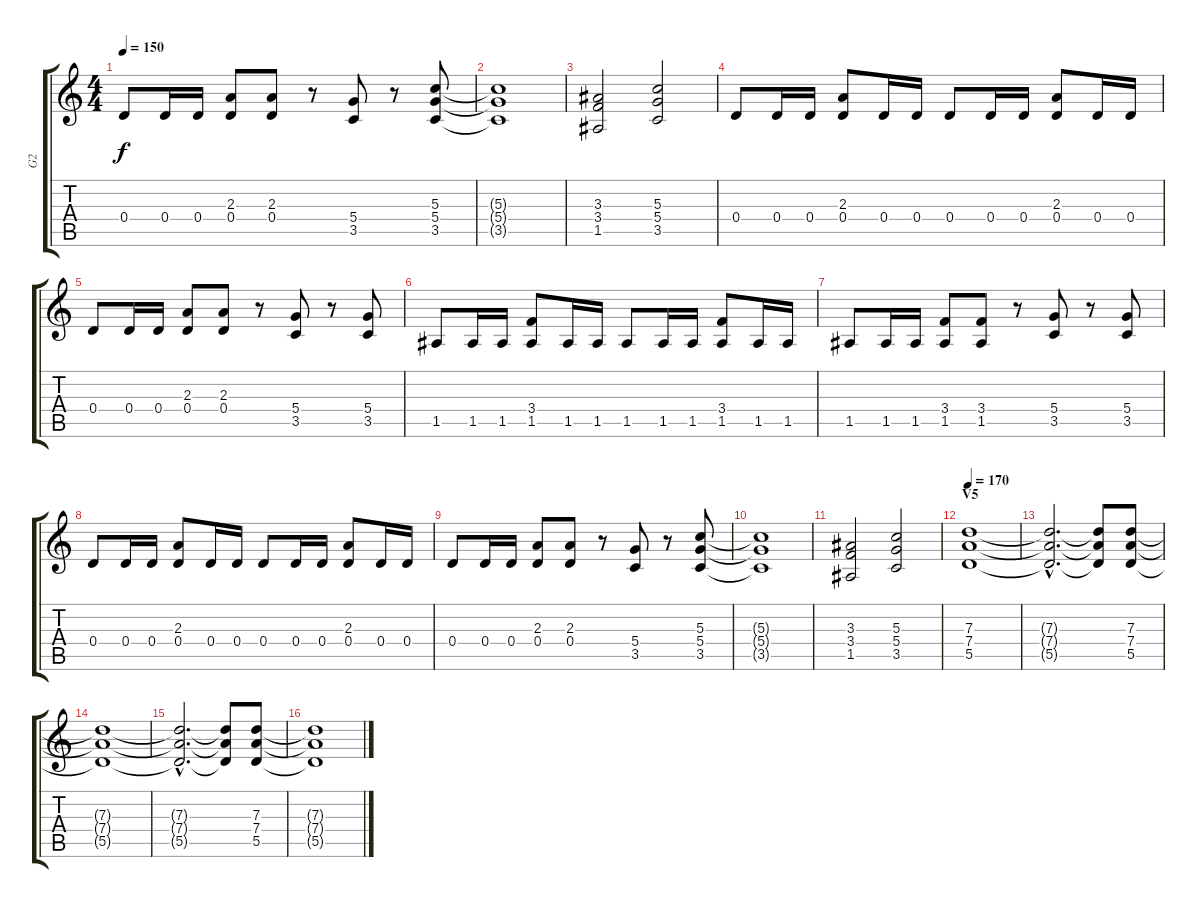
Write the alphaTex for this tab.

\track ("G2" "G2") {instrument distortionguitar}
\staff {score tabs}
\tuning (E4 B3 G3 D3 A2 E2) {hide}
\ts (4 4)
\tempo 150
\clef g2
\ks c
0.4.8{dy f} 0.4.16 0.4.16 (2.3 0.4).8 (2.3 0.4).8 r.8 (5.4 3.5).8 r.8 (5.3 5.4 3.5).8 |
(5.3{t} 5.4{t} 3.5{t}).1 |
(3.3 3.4 1.5).2 (5.3 5.4 3.5).2 |
\section ("" "")
0.4.8 0.4.16 0.4.16 (2.3 0.4).8 0.4.16 0.4.16 0.4.8 0.4.16 0.4.16 (2.3 0.4).8 0.4.16 0.4.16 |
0.4.8 0.4.16 0.4.16 (2.3 0.4).8 (2.3 0.4).8 r.8 (5.4 3.5).8 r.8 (5.4 3.5).8 |
1.5.8 1.5.16 1.5.16 (3.4 1.5).8 1.5.16 1.5.16 1.5.8 1.5.16 1.5.16 (3.4 1.5).8 1.5.16 1.5.16 |
1.5.8 1.5.16 1.5.16 (3.4 1.5).8 (3.4 1.5).8 r.8 (5.4 3.5).8 r.8 (5.4 3.5).8 |
0.4.8 0.4.16 0.4.16 (2.3 0.4).8 0.4.16 0.4.16 0.4.8 0.4.16 0.4.16 (2.3 0.4).8 0.4.16 0.4.16 |
0.4.8 0.4.16 0.4.16 (2.3 0.4).8 (2.3 0.4).8 r.8 (5.4 3.5).8 r.8 (5.3 5.4 3.5).8 |
(5.3{t} 5.4{t} 3.5{t}).1 |
(3.3 3.4 1.5).2 (5.3 5.4 3.5).2 |
\section ("" "V5")
\tempo 170
(7.3 7.4 5.5).1 |
(7.3{hac t} 7.4{hac t} 5.5{hac t}).2{d} (7.3{t} 7.4{t} 5.5{t}).8 (7.3 7.4 5.5).8 |
(7.3{t} 7.4{t} 5.5{t}).1 |
(7.3{hac t} 7.4{hac t} 5.5{hac t}).2{d} (7.3{t} 7.4{t} 5.5{t}).8 (7.3 7.4 5.5).8 |
(7.3{t} 7.4{t} 5.5{t}).1
